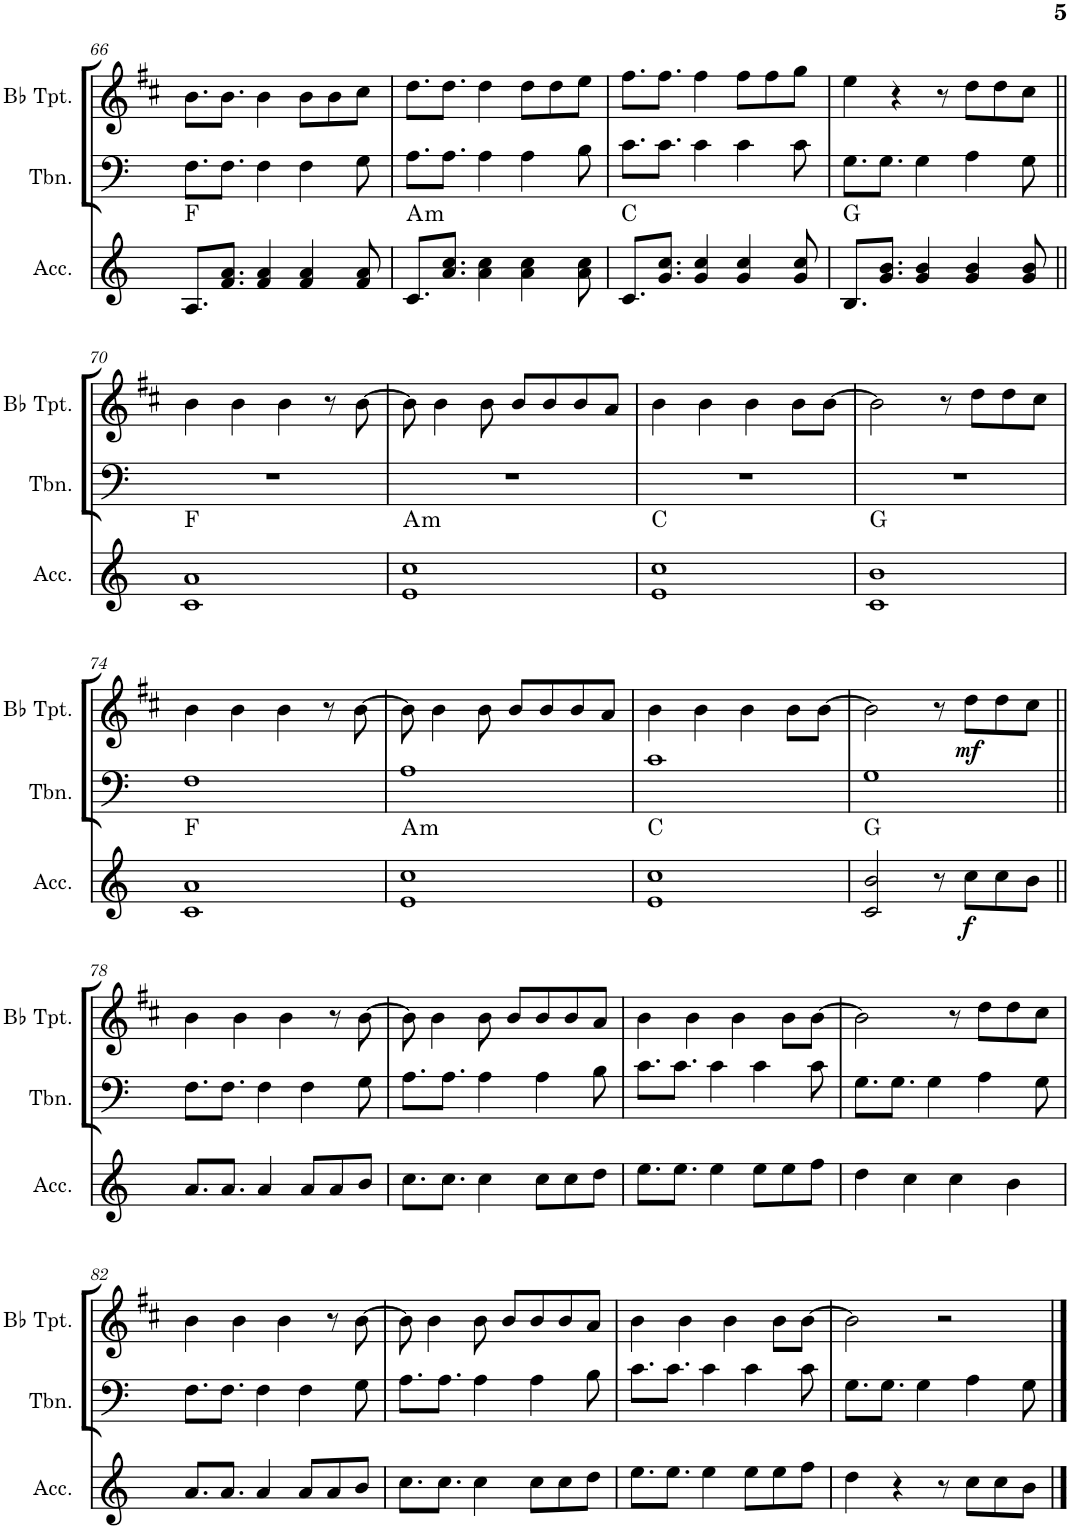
**kern	**dynam	**harte	**kern	**kern	**dynam
*part3	*part3	*part3	*part2	*part1	*part1
*staff3	*staff3	*	*staff2	*staff1	*staff1
*I"Accordion	*	*	*I"Trombone	*I"Bb Trumpet	*
*I'Acc.	*	*	*I'Tbn.	*I'Bb Tpt.	*
!!LO:PB:g=z
*clefG2	*	*	*clefF4	*clefG2	*
*	*	*	*	*Trd1c2	*
*k[]	*	*	*k[]	*k[f#c#]	*
*M4/4	*	*	*M4/4	*M4/4	*
=66	=66	=66	=66	=66	=66
8.A/L	.	F:maj	8.F\L	8.b\L	.
8.f/ 8.a/J	.	.	8.F\J	8.b\J	.
4f/ 4a/	.	.	4F\	4b\	.
4f/ 4a/	.	.	4F\	8b\L	.
.	.	.	.	8b\	.
8f/ 8a/	.	.	8G\	8cc#\J	.
=67	=67	=67	=67	=67	=67
!	!	!LO:H:kt=m	!	!	!
8.c/L	.	A:min	8.A\L	8.dd\L	.
8.a/ 8.cc/J	.	.	8.A\J	8.dd\J	.
4a\ 4cc\	.	.	4A\	4dd\	.
4a\ 4cc\	.	.	4A\	8dd\L	.
.	.	.	.	8dd\	.
8a\ 8cc\	.	.	8B\	8ee\J	.
=68	=68	=68	=68	=68	=68
8.c/L	.	C:maj	8.c\L	8.ff#\L	.
8.g/ 8.cc/J	.	.	8.c\J	8.ff#\J	.
4g/ 4cc/	.	.	4c\	4ff#\	.
4g/ 4cc/	.	.	4c\	8ff#\L	.
.	.	.	.	8ff#\	.
8g/ 8cc/	.	.	8c\	8gg\J	.
=69	=69	=69	=69	=69	=69
8.B/L	.	G:maj	8.G\L	4ee\	.
8.g/ 8.b/J	.	.	8.G\J	.	.
.	.	.	.	4r	.
4g/ 4b/	.	.	4G\	.	.
.	.	.	.	8r	.
4g/ 4b/	.	.	4A\	8dd\L	.
.	.	.	.	8dd\	.
8g/ 8b/	.	.	8G\	8cc#\J	.
!!LO:LB:g=z
=70||	=70||	=70||	=70||	=70||	=70||
1c 1a	.	F:maj	1r	4b\	.
.	.	.	.	4b\	.
.	.	.	.	4b\	.
.	.	.	.	8r	.
.	.	.	.	[8b\	.
=71	=71	=71	=71	=71	=71
!	!	!LO:H:kt=m	!	!	!
1e 1cc	.	A:min	1r	8b\]	.
.	.	.	.	4b\	.
.	.	.	.	8b\	.
.	.	.	.	8b/L	.
.	.	.	.	8b/	.
.	.	.	.	8b/	.
.	.	.	.	8a/J	.
=72	=72	=72	=72	=72	=72
1e 1cc	.	C:maj	1r	4b\	.
.	.	.	.	4b\	.
.	.	.	.	4b\	.
.	.	.	.	8b\L	.
.	.	.	.	[8b\J	.
=73	=73	=73	=73	=73	=73
1c 1b	.	G:maj	1r	2b\]	.
.	.	.	.	8r	.
.	.	.	.	8dd\L	.
.	.	.	.	8dd\	.
.	.	.	.	8cc#\J	.
!!LO:LB:g=z
=74	=74	=74	=74	=74	=74
1c 1a	.	F:maj	1F	4b\	.
.	.	.	.	4b\	.
.	.	.	.	4b\	.
.	.	.	.	8r	.
.	.	.	.	[8b\	.
=75	=75	=75	=75	=75	=75
!	!	!LO:H:kt=m	!	!	!
1e 1cc	.	A:min	1A	8b\]	.
.	.	.	.	4b\	.
.	.	.	.	8b\	.
.	.	.	.	8b/L	.
.	.	.	.	8b/	.
.	.	.	.	8b/	.
.	.	.	.	8a/J	.
=76	=76	=76	=76	=76	=76
1e 1cc	.	C:maj	1c	4b\	.
.	.	.	.	4b\	.
.	.	.	.	4b\	.
.	.	.	.	8b\L	.
.	.	.	.	[8b\J	.
=77	=77	=77	=77	=77	=77
2c/ 2b/	.	G:maj	1G	2b\]	.
8r	.	.	.	8r	.
!	!LO:DY:b	!	!	!	!LO:DY:b
8cc\L	f	.	.	8dd\L	mf
8cc\	.	.	.	8dd\	.
8b\J	.	.	.	8cc#\J	.
!!LO:LB:g=z
=78||	=78||	=78||	=78||	=78||	=78||
8.a/L	.	.	8.F\L	4b\	.
8.a/J	.	.	8.F\J	.	.
.	.	.	.	4b\	.
4a/	.	.	4F\	.	.
.	.	.	.	4b\	.
8a/L	.	.	4F\	.	.
8a/	.	.	.	8r	.
8b/J	.	.	8G\	[8b\	.
=79	=79	=79	=79	=79	=79
8.cc\L	.	.	8.A\L	8b\]	.
.	.	.	.	4b\	.
8.cc\J	.	.	8.A\J	.	.
4cc\	.	.	4A\	8b\	.
.	.	.	.	8b/L	.
8cc\L	.	.	4A\	8b/	.
8cc\	.	.	.	8b/	.
8dd\J	.	.	8B\	8a/J	.
=80	=80	=80	=80	=80	=80
8.ee\L	.	.	8.c\L	4b\	.
8.ee\J	.	.	8.c\J	.	.
.	.	.	.	4b\	.
4ee\	.	.	4c\	.	.
.	.	.	.	4b\	.
8ee\L	.	.	4c\	.	.
8ee\	.	.	.	8b\L	.
8ff\J	.	.	8c\	[8b\J	.
=81	=81	=81	=81	=81	=81
4dd\	.	.	8.G\L	2b\]	.
.	.	.	8.G\J	.	.
4cc\	.	.	.	.	.
.	.	.	4G\	.	.
4cc\	.	.	.	8r	.
.	.	.	4A\	8dd\L	.
4b\	.	.	.	8dd\	.
.	.	.	8G\	8cc#\J	.
!!LO:LB:g=z
=82	=82	=82	=82	=82	=82
8.a/L	.	.	8.F\L	4b\	.
8.a/J	.	.	8.F\J	.	.
.	.	.	.	4b\	.
4a/	.	.	4F\	.	.
.	.	.	.	4b\	.
8a/L	.	.	4F\	.	.
8a/	.	.	.	8r	.
8b/J	.	.	8G\	[8b\	.
=83	=83	=83	=83	=83	=83
8.cc\L	.	.	8.A\L	8b\]	.
.	.	.	.	4b\	.
8.cc\J	.	.	8.A\J	.	.
4cc\	.	.	4A\	8b\	.
.	.	.	.	8b/L	.
8cc\L	.	.	4A\	8b/	.
8cc\	.	.	.	8b/	.
8dd\J	.	.	8B\	8a/J	.
=84	=84	=84	=84	=84	=84
8.ee\L	.	.	8.c\L	4b\	.
8.ee\J	.	.	8.c\J	.	.
.	.	.	.	4b\	.
4ee\	.	.	4c\	.	.
.	.	.	.	4b\	.
8ee\L	.	.	4c\	.	.
8ee\	.	.	.	8b\L	.
8ff\J	.	.	8c\	[8b\J	.
=85	=85	=85	=85	=85	=85
4dd\	.	.	8.G\L	2b\]	.
.	.	.	8.G\J	.	.
4r	.	.	.	.	.
.	.	.	4G\	.	.
8r	.	.	.	2r	.
8cc\L	.	.	4A\	.	.
8cc\	.	.	.	.	.
8b\J	.	.	8G\	.	.
==	==	==	==	==	==
*-	*-	*-	*-	*-	*-
